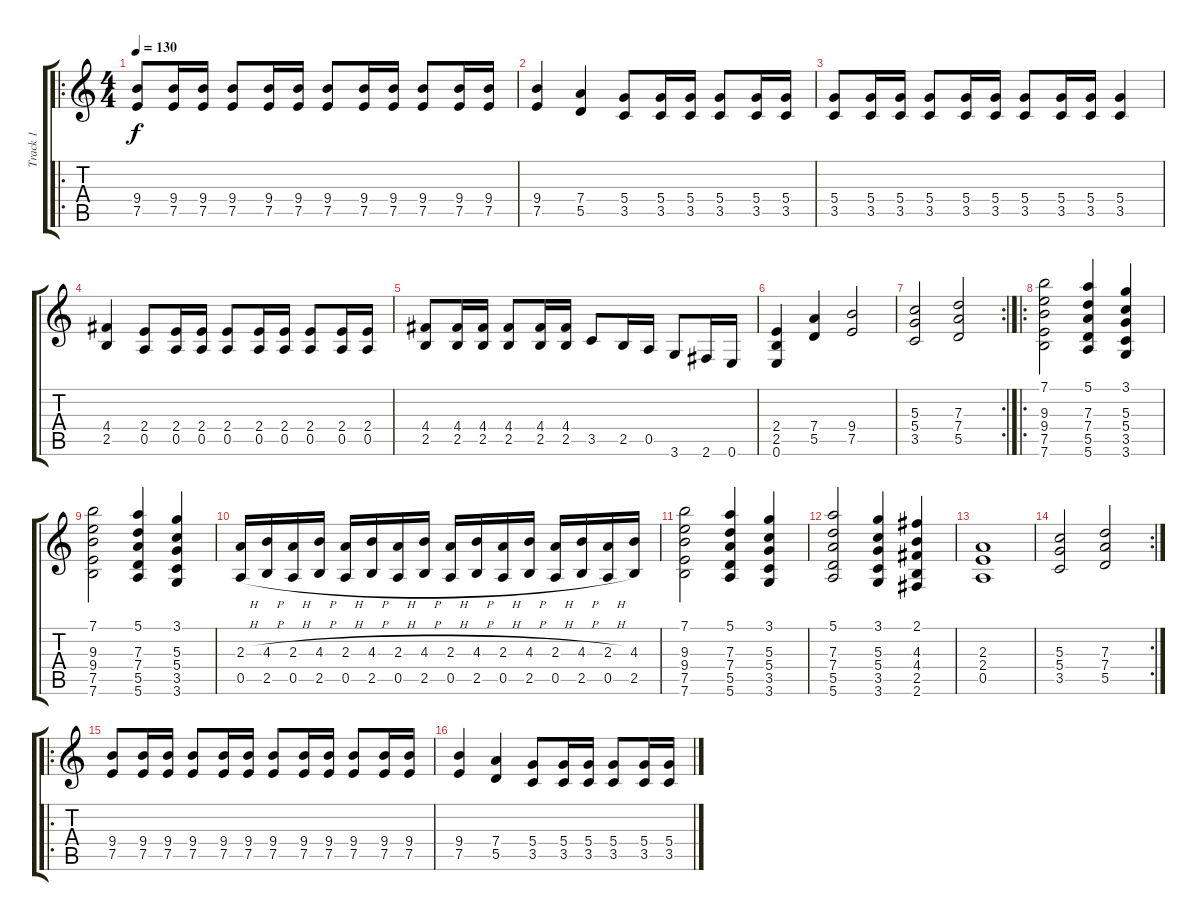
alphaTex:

\track ("Track 1" "Track 1") {instrument distortionguitar}
\staff {score tabs}
\tuning (E4 B3 G3 D3 A2 E2) {hide}
\ro
\ts (4 4)
\tempo 130
\clef g2
\ks c
(9.4 7.5).8{dy f instrument distortionguitar} (9.4 7.5).16 (9.4 7.5).16 (9.4 7.5).8 (9.4 7.5).16 (9.4 7.5).16 (9.4 7.5).8 (9.4 7.5).16 (9.4 7.5).16 (9.4 7.5).8 (9.4 7.5).16 (9.4 7.5).16 |
(9.4 7.5).4 (7.4 5.5).4 (5.4 3.5).8 (5.4 3.5).16 (5.4 3.5).16 (5.4 3.5).8 (5.4 3.5).16 (5.4 3.5).16 |
(5.4 3.5).8 (5.4 3.5).16 (5.4 3.5).16 (5.4 3.5).8 (5.4 3.5).16 (5.4 3.5).16 (5.4 3.5).8 (5.4 3.5).16 (5.4 3.5).16 (5.4 3.5).4 |
(4.4 2.5).4 (2.4 0.5).8 (2.4 0.5).16 (2.4 0.5).16 (2.4 0.5).8 (2.4 0.5).16 (2.4 0.5).16 (2.4 0.5).8 (2.4 0.5).16 (2.4 0.5).16 |
(4.4 2.5).8 (4.4 2.5).16 (4.4 2.5).16 (4.4 2.5).8 (4.4 2.5).16 (4.4 2.5).16 3.5.8 2.5.16 0.5.16 3.6.8 2.6.16 0.6.16 |
(2.4 2.5 0.6).4 (7.4 5.5).4 (9.4 7.5).2 |
\rc 2
(5.3 5.4 3.5).2 (7.3 7.4 5.5).2 |
\ro
(7.1 9.3 9.4 7.5 7.6).2 (5.1 7.3 7.4 5.5 5.6).4 (3.1 5.3 5.4 3.5 3.6).4 |
(7.1 9.3 9.4 7.5 7.6).2 (5.1 7.3 7.4 5.5 5.6).4 (3.1 5.3 5.4 3.5 3.6).4 |
(2.3{h} 0.5{h}).16 (4.3{h} 2.5{h}).16 (2.3{h} 0.5{h}).16 (4.3{h} 2.5{h}).16 (2.3{h} 0.5{h}).16 (4.3{h} 2.5{h}).16 (2.3{h} 0.5{h}).16 (4.3{h} 2.5{h}).16 (2.3{h} 0.5{h}).16 (4.3{h} 2.5{h}).16 (2.3{h} 0.5{h}).16 (4.3{h} 2.5{h}).16 (2.3{h} 0.5{h}).16 (4.3{h} 2.5{h}).16 (2.3{h} 0.5{h}).16 (4.3 2.5).16 |
(7.1 9.3 9.4 7.5 7.6).2 (5.1 7.3 7.4 5.5 5.6).4 (3.1 5.3 5.4 3.5 3.6).4 |
(5.1 7.3 7.4 5.5 5.6).2 (3.1 5.3 5.4 3.5 3.6).4 (2.1 4.3 4.4 2.5 2.6).4 |
(2.3 2.4 0.5).1 |
\rc 2
(5.3 5.4 3.5).2 (7.3 7.4 5.5).2 |
\ro
(9.4 7.5).8 (9.4 7.5).16 (9.4 7.5).16 (9.4 7.5).8 (9.4 7.5).16 (9.4 7.5).16 (9.4 7.5).8 (9.4 7.5).16 (9.4 7.5).16 (9.4 7.5).8 (9.4 7.5).16 (9.4 7.5).16 |
(9.4 7.5).4 (7.4 5.5).4 (5.4 3.5).8 (5.4 3.5).16 (5.4 3.5).16 (5.4 3.5).8 (5.4 3.5).16 (5.4 3.5).16
